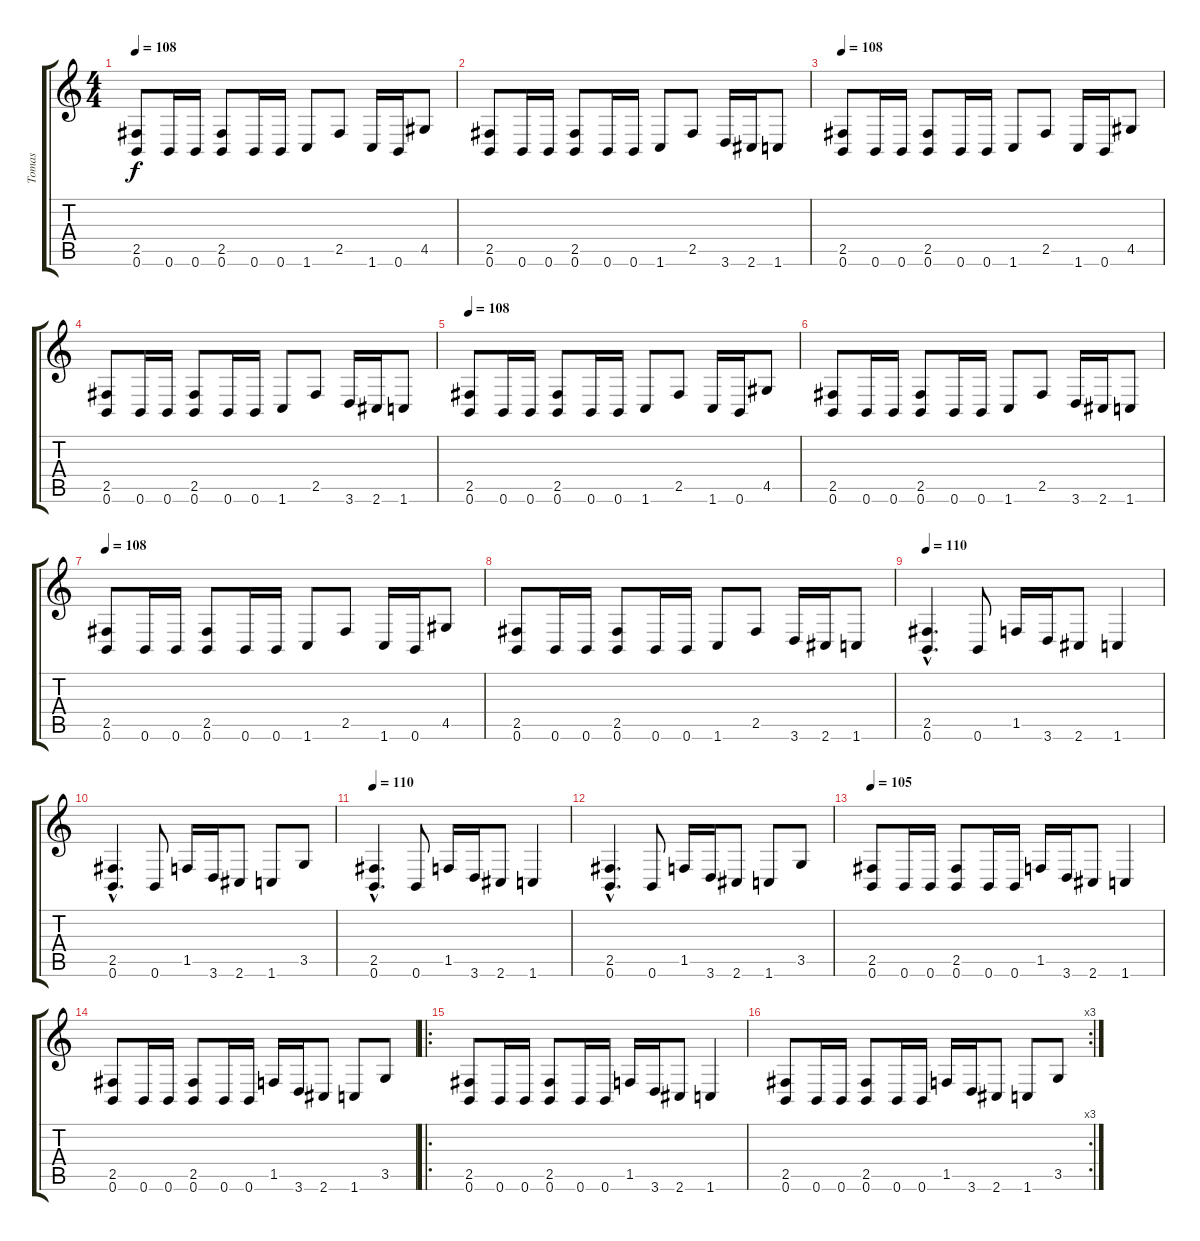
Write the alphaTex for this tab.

\track ("Tomas" "Tomas") {instrument distortionguitar}
\staff {score tabs}
\tuning (B3 Gb3 D3 A2 E2 B1) {hide}
\ts (4 4)
\tempo 109
\tempo 108
\clef g2
\ks c
(2.5 0.6).8{dy f} 0.6.16 0.6.16 (2.5 0.6).8 0.6.16 0.6.16 1.6.8 2.5.8 1.6.16 0.6.16 4.5.8 |
(2.5 0.6).8 0.6.16 0.6.16 (2.5 0.6).8 0.6.16 0.6.16 1.6.8 2.5.8 3.6.16 2.6.16 1.6.8 |
\tempo 109
\tempo 108
(2.5 0.6).8 0.6.16 0.6.16 (2.5 0.6).8 0.6.16 0.6.16 1.6.8 2.5.8 1.6.16 0.6.16 4.5.8 |
(2.5 0.6).8 0.6.16 0.6.16 (2.5 0.6).8 0.6.16 0.6.16 1.6.8 2.5.8 3.6.16 2.6.16 1.6.8 |
\tempo 109
\tempo 108
(2.5 0.6).8 0.6.16 0.6.16 (2.5 0.6).8 0.6.16 0.6.16 1.6.8 2.5.8 1.6.16 0.6.16 4.5.8 |
(2.5 0.6).8 0.6.16 0.6.16 (2.5 0.6).8 0.6.16 0.6.16 1.6.8 2.5.8 3.6.16 2.6.16 1.6.8 |
\tempo 108
(2.5 0.6).8 0.6.16 0.6.16 (2.5 0.6).8 0.6.16 0.6.16 1.6.8 2.5.8 1.6.16 0.6.16 4.5.8 |
(2.5 0.6).8 0.6.16 0.6.16 (2.5 0.6).8 0.6.16 0.6.16 1.6.8 2.5.8 3.6.16 2.6.16 1.6.8 |
\tempo 110
(2.5{hac} 0.6{hac}).4{d} 0.6.8 1.5.16 3.6.16 2.6.8 1.6.4 |
(2.5{hac} 0.6{hac}).4{d} 0.6.8 1.5.16 3.6.16 2.6.8 1.6.8 3.5.8 |
\tempo 110
(2.5{hac} 0.6{hac}).4{d} 0.6.8 1.5.16 3.6.16 2.6.8 1.6.4 |
(2.5{hac} 0.6{hac}).4{d} 0.6.8 1.5.16 3.6.16 2.6.8 1.6.8 3.5.8 |
\tempo 105
(2.5 0.6).8 0.6.16 0.6.16 (2.5 0.6).8 0.6.16 0.6.16 1.5.16 3.6.16 2.6.8 1.6.4 |
(2.5 0.6).8 0.6.16 0.6.16 (2.5 0.6).8 0.6.16 0.6.16 1.5.16 3.6.16 2.6.8 1.6.8 3.5.8 |
\ro
(2.5 0.6).8 0.6.16 0.6.16 (2.5 0.6).8 0.6.16 0.6.16 1.5.16 3.6.16 2.6.8 1.6.4 |
\rc 3
(2.5 0.6).8 0.6.16 0.6.16 (2.5 0.6).8 0.6.16 0.6.16 1.5.16 3.6.16 2.6.8 1.6.8 3.5.8
